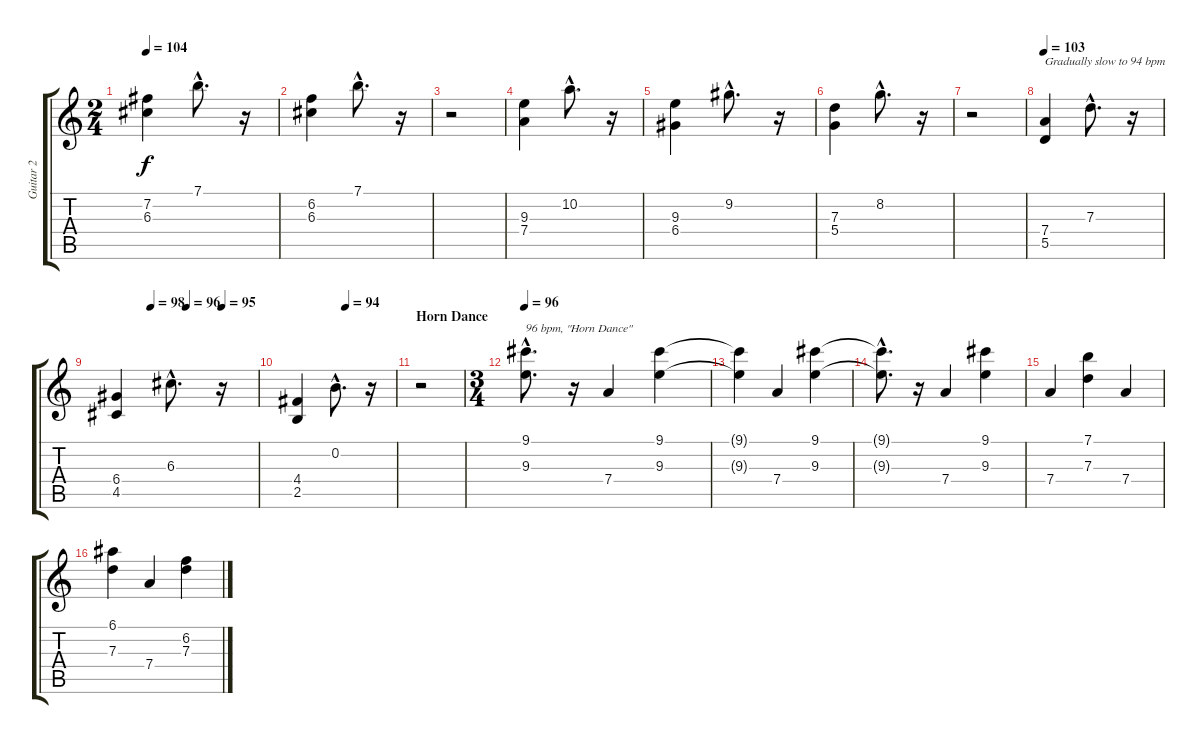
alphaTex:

\track ("Guitar 2" "Guitar 2") {instrument acousticguitarnylon}
\staff {score tabs}
\tuning (E4 B3 G3 D3 A2 E2) {hide}
\ts (2 4)
\tempo 104
\clef g2
\ks c
(7.2 6.3).4{dy f} 7.1{hac}.8{d} r.16 |
(6.2 6.3).4 7.1{hac}.8{d} r.16 |
r.2 |
(9.3 7.4).4 10.2{hac}.8{d} r.16 |
(9.3 6.4).4 9.2{hac}.8{d} r.16 |
(7.3 5.4).4 8.2{hac}.8{d} r.16 |
r.2 |
\tempo 103
(7.4 5.5).4{txt "Gradually slow to 94 bpm"} 7.3{hac}.8{d} r.16 |
\tempo (98 0.25)
\tempo (96 0.5)
\tempo (95 0.75)
(6.4 4.5).4 6.3{hac}.8{d} r.16 |
\tempo (94 0.5)
(4.4 2.5).4 0.2{hac}.8{d} r.16 |
\section ("" "Horn Dance")
r.2 |
\ts (3 4)
\tempo 96
(9.1{hac} 9.3{hac}).8{d txt "96 bpm, \"Horn Dance\""} r.16 7.4.4 (9.1 9.3).4 |
(9.1{t} 9.3{t}).4 7.4.4 (9.1 9.3).4 |
(9.1{hac t} 9.3{hac t}).8{d} r.16 7.4.4 (9.1 9.3).4 |
7.4.4 (7.1 7.3).4 7.4.4 |
(6.1 7.3).4 7.4.4 (6.2 7.3).4
